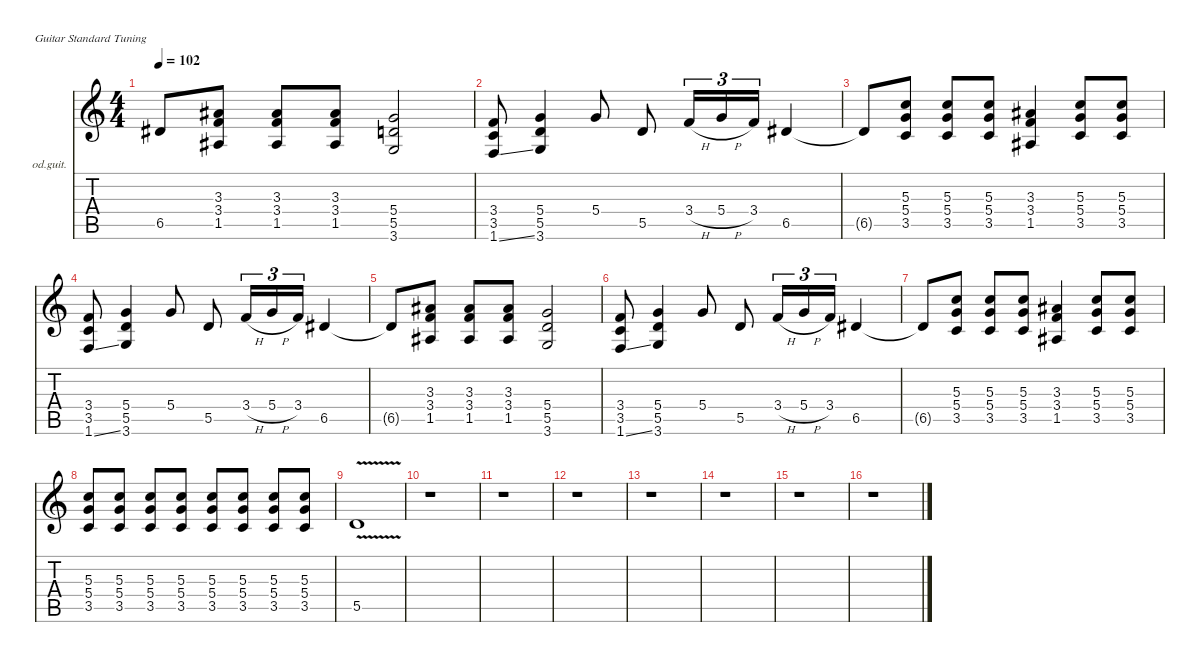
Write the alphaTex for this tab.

\defaultSystemsLayout 4
\hideDynamics
\bracketExtendMode nobrackets
\firstSystemTrackNameOrientation horizontal
\otherSystemsTrackNameOrientation horizontal
\track ("chief" "od.guit.") {instrument overdrivenguitar}
\staff {score tabs}
\tuning (E4 B3 G3 D3 A2 E2)
\ts (4 4)
\tempo 102
\clef g2
\ks c
6.5{t acc #}.8{dy f beam Up} (3.3{acc #} 3.4 1.5{acc #}).8{beam Up} (3.3{acc #} 3.4 1.5{acc #}).8{beam Up} (3.3{acc #} 3.4 1.5{acc #}).8{beam Up} (5.4 5.5 3.6).2{beam Up} |
(3.4 3.5 1.6{ss}).8{beam Up} (5.4 5.5 3.6).4{beam Up} 5.4.8{beam Up} 5.5.8{beam Up} 3.4{h}.16{tu (3 2) beam Up} 5.4{h}.16{tu (3 2) beam Up} 3.4.16{tu (3 2) beam Up} 6.5{acc #}.4{beam Up} |
6.5{t acc #}.8{beam Up} (5.3 5.4 3.5).8{beam Up} (5.3 5.4 3.5).8{beam Up} (5.3 5.4 3.5).8{beam Up} (3.3{acc #} 3.4 1.5{acc #}).4{beam Up} (5.3 5.4 3.5).8{beam Up} (5.3 5.4 3.5).8{beam Up} |
(3.4 3.5 1.6{ss}).8{beam Up} (5.4 5.5 3.6).4{beam Up} 5.4.8{beam Up} 5.5.8{beam Up} 3.4{h}.16{tu (3 2) beam Up} 5.4{h}.16{tu (3 2) beam Up} 3.4.16{tu (3 2) beam Up} 6.5{acc #}.4{beam Up} |
6.5{t acc #}.8{beam Up} (3.3{acc #} 3.4 1.5{acc #}).8{beam Up} (3.3{acc #} 3.4 1.5{acc #}).8{beam Up} (3.3{acc #} 3.4 1.5{acc #}).8{beam Up} (5.4 5.5 3.6).2{beam Up} |
(3.4 3.5 1.6{ss}).8{beam Up} (5.4 5.5 3.6).4{beam Up} 5.4.8{beam Up} 5.5.8{beam Up} 3.4{h}.16{tu (3 2) beam Up} 5.4{h}.16{tu (3 2) beam Up} 3.4.16{tu (3 2) beam Up} 6.5{acc #}.4{beam Up} |
6.5{t acc #}.8{beam Up} (5.3 5.4 3.5).8{beam Up} (5.3 5.4 3.5).8{beam Up} (5.3 5.4 3.5).8{beam Up} (3.3{acc #} 3.4 1.5{acc #}).4{beam Up} (5.3 5.4 3.5).8{beam Up} (5.3 5.4 3.5).8{beam Up} |
(5.3 5.4 3.5).8{beam Up} (5.3 5.4 3.5).8{beam Up} (5.3 5.4 3.5).8{beam Up} (5.3 5.4 3.5).8{beam Up} (5.3 5.4 3.5).8{beam Up} (5.3 5.4 3.5).8{beam Up} (5.3 5.4 3.5).8{beam Up} (5.3 5.4 3.5).8{beam Up} |
5.5{v}.1{beam Up} |
r.1{beam Down} |
r.1{beam Down} |
r.1{beam Down} |
r.1{beam Down} |
r.1{beam Down} |
r.1{beam Down} |
r.1{beam Down}
